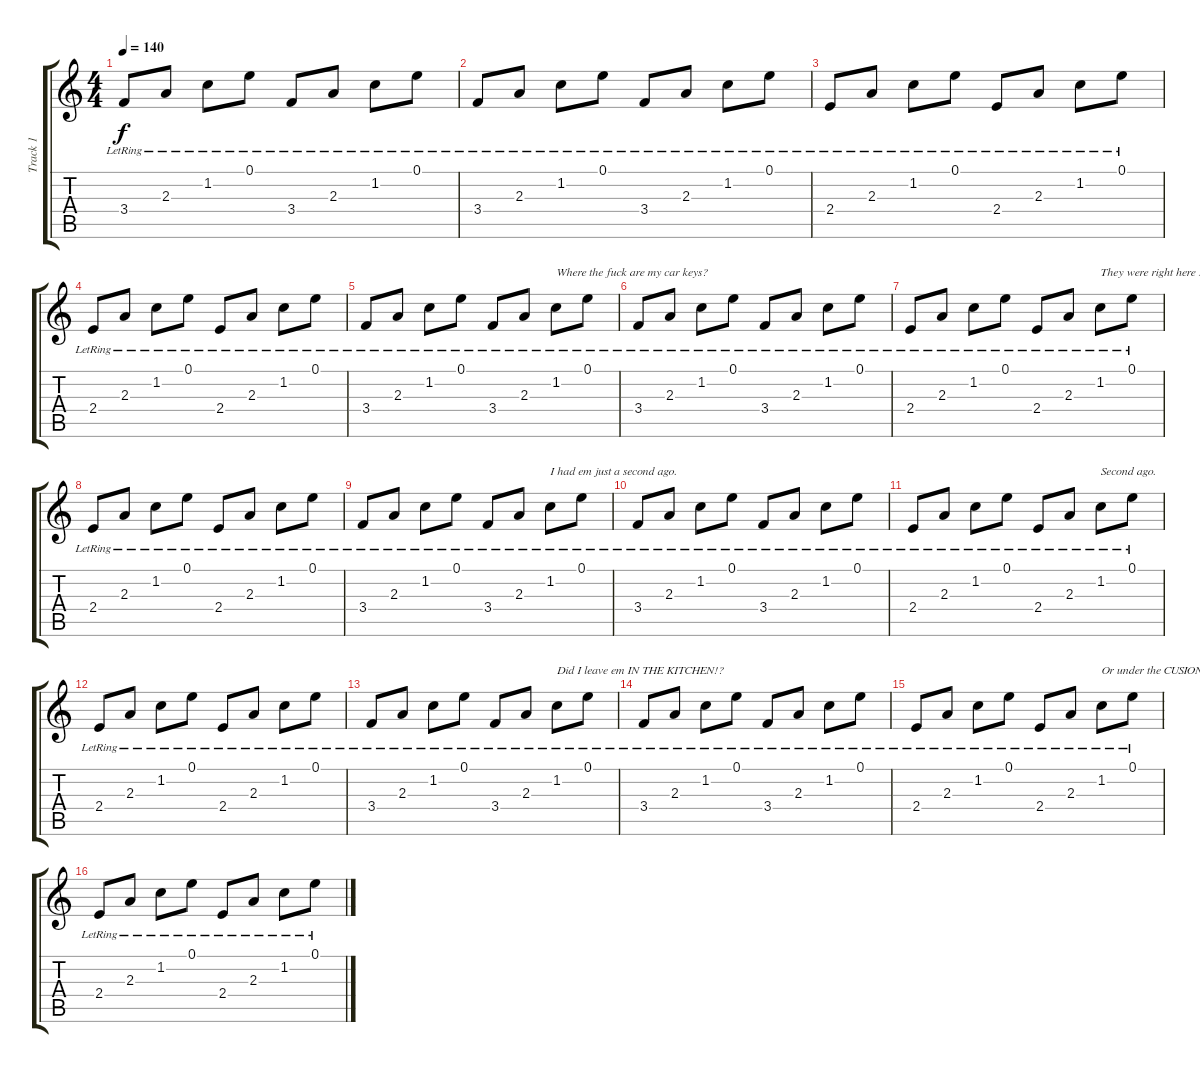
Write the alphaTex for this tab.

\track ("Track 1" "Track 1") {instrument acousticguitarsteel}
\staff {score tabs}
\tuning (E4 B3 G3 D3 A2 E2) {hide}
\ts (4 4)
\tempo 140
\clef g2
\ks c
3.4{lr}.8{dy f instrument acousticguitarsteel} 2.3{lr}.8 1.2{lr}.8 0.1{lr}.8 3.4{lr}.8 2.3{lr}.8 1.2{lr}.8 0.1{lr}.8 |
3.4{lr}.8 2.3{lr}.8 1.2{lr}.8 0.1{lr}.8 3.4{lr}.8 2.3{lr}.8 1.2{lr}.8 0.1{lr}.8 |
2.4{lr}.8 2.3{lr}.8 1.2{lr}.8 0.1{lr}.8 2.4{lr}.8 2.3{lr}.8 1.2{lr}.8 0.1{lr}.8 |
2.4{lr}.8 2.3{lr}.8 1.2{lr}.8 0.1{lr}.8 2.4{lr}.8 2.3{lr}.8 1.2{lr}.8 0.1{lr}.8 |
3.4{lr}.8 2.3{lr}.8 1.2{lr}.8 0.1{lr}.8 3.4{lr}.8 2.3{lr}.8 1.2{lr}.8{txt "Where the fuck are my car keys?"} 0.1{lr}.8 |
3.4{lr}.8 2.3{lr}.8 1.2{lr}.8 0.1{lr}.8 3.4{lr}.8 2.3{lr}.8 1.2{lr}.8 0.1{lr}.8 |
2.4{lr}.8 2.3{lr}.8 1.2{lr}.8 0.1{lr}.8 2.4{lr}.8 2.3{lr}.8 1.2{lr}.8{txt "They were right here IN MY HAND!"} 0.1{lr}.8 |
2.4{lr}.8 2.3{lr}.8 1.2{lr}.8 0.1{lr}.8 2.4{lr}.8 2.3{lr}.8 1.2{lr}.8 0.1{lr}.8 |
3.4{lr}.8 2.3{lr}.8 1.2{lr}.8 0.1{lr}.8 3.4{lr}.8 2.3{lr}.8 1.2{lr}.8{txt "I had em just a second ago."} 0.1{lr}.8 |
3.4{lr}.8 2.3{lr}.8 1.2{lr}.8 0.1{lr}.8 3.4{lr}.8 2.3{lr}.8 1.2{lr}.8 0.1{lr}.8 |
2.4{lr}.8 2.3{lr}.8 1.2{lr}.8 0.1{lr}.8 2.4{lr}.8 2.3{lr}.8 1.2{lr}.8{txt "Second ago."} 0.1{lr}.8 |
2.4{lr}.8 2.3{lr}.8 1.2{lr}.8 0.1{lr}.8 2.4{lr}.8 2.3{lr}.8 1.2{lr}.8 0.1{lr}.8 |
3.4{lr}.8 2.3{lr}.8 1.2{lr}.8 0.1{lr}.8 3.4{lr}.8 2.3{lr}.8 1.2{lr}.8{txt "Did I leave em IN THE KITCHEN!?"} 0.1{lr}.8 |
3.4{lr}.8 2.3{lr}.8 1.2{lr}.8 0.1{lr}.8 3.4{lr}.8 2.3{lr}.8 1.2{lr}.8 0.1{lr}.8 |
2.4{lr}.8 2.3{lr}.8 1.2{lr}.8 0.1{lr}.8 2.4{lr}.8 2.3{lr}.8 1.2{lr}.8{txt "Or under the CUSIONS of the COUCH!?"} 0.1{lr}.8 |
2.4{lr}.8 2.3{lr}.8 1.2{lr}.8 0.1{lr}.8 2.4{lr}.8 2.3{lr}.8 1.2{lr}.8 0.1{lr}.8
